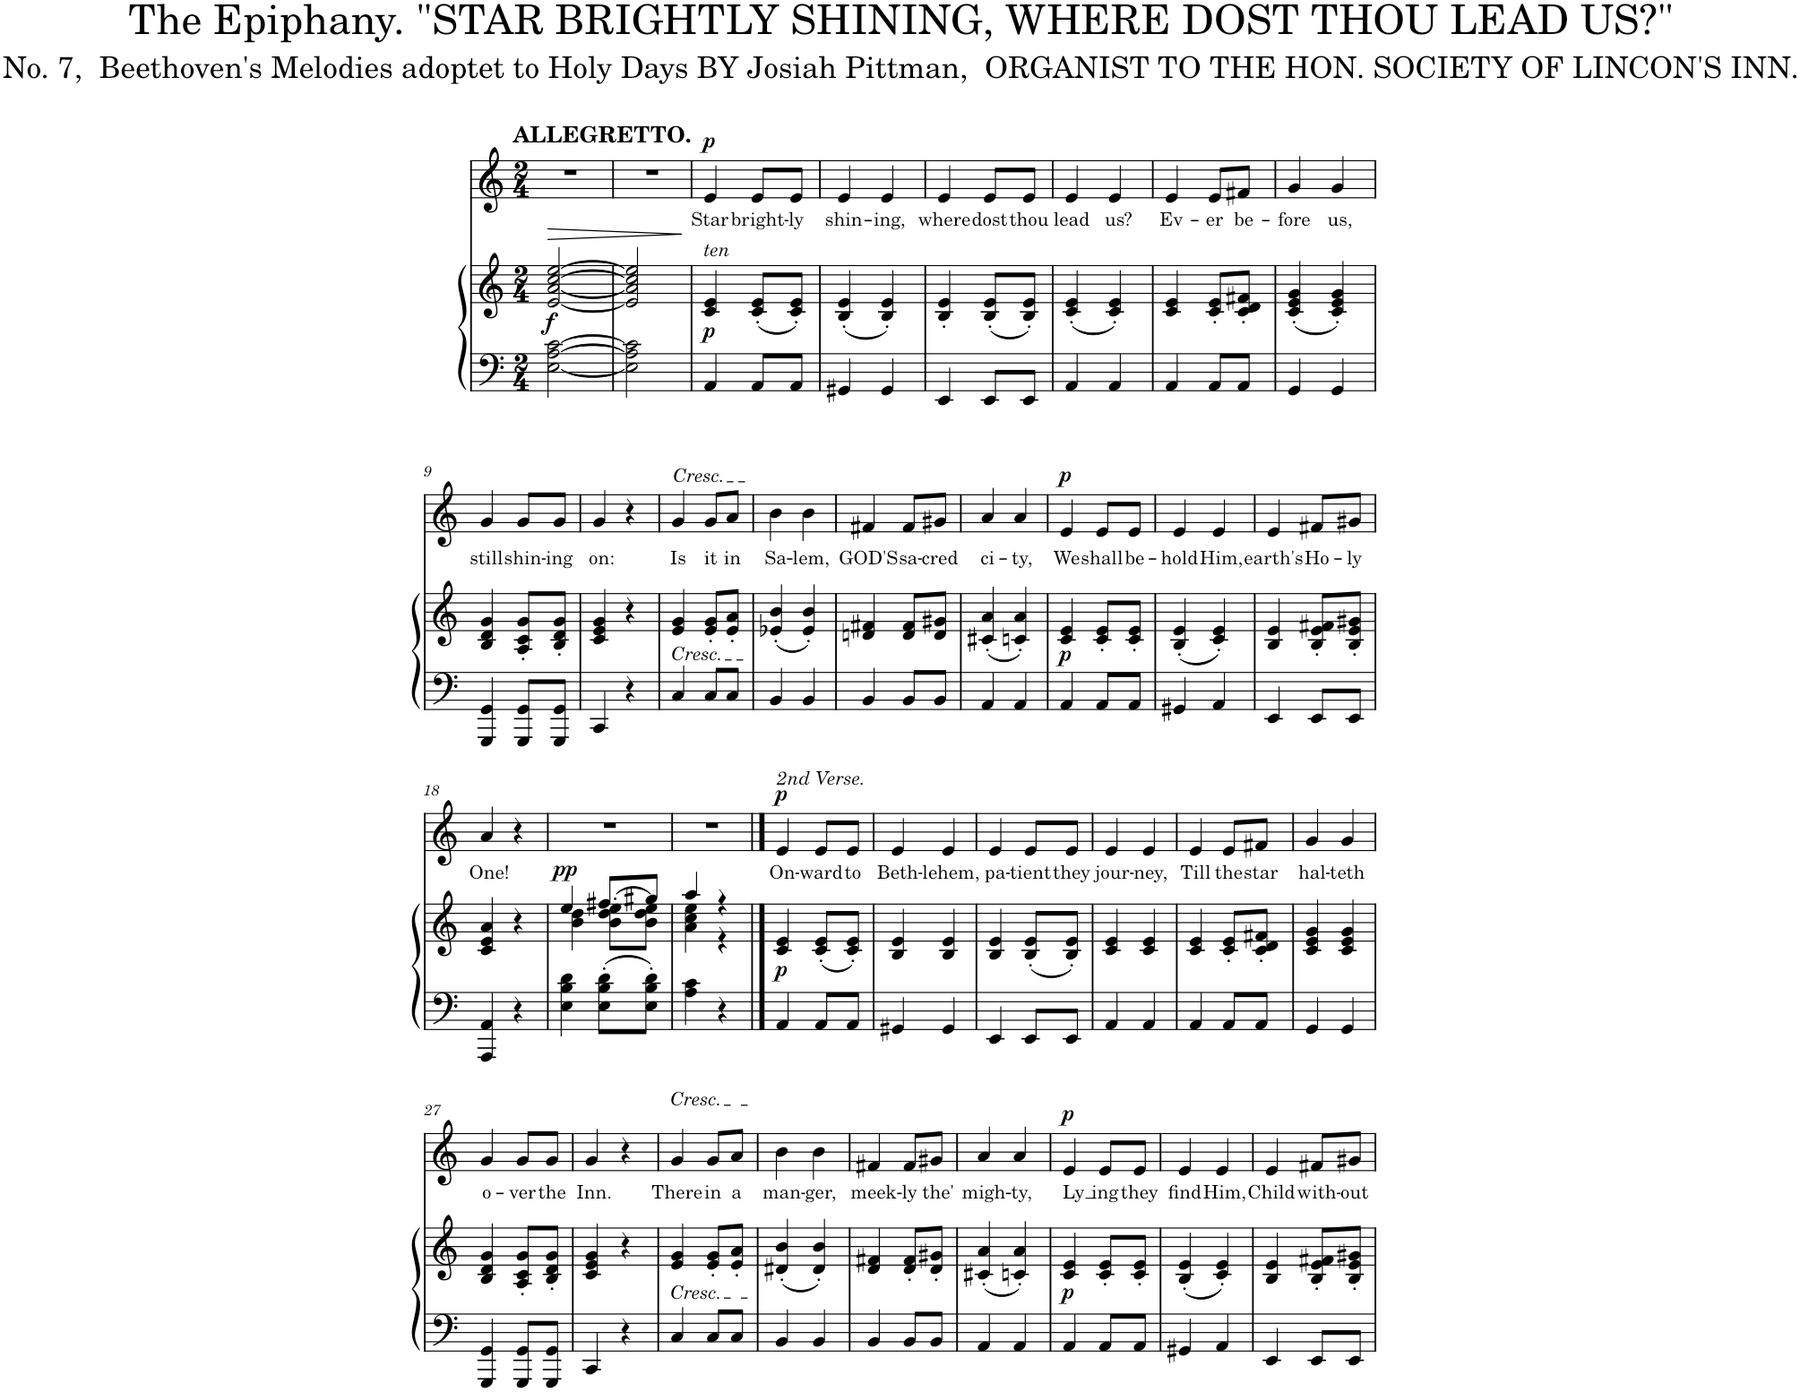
**kern	**kern	**dynam	**kern	**text	**dynam
*part2	*part2	*part2	*part1	*part1	*part1
*staff3	*staff2	*staff2/3	*staff1	*staff1	*staff1
*I"Piano	*	*	*I"Voice	*	*
*I'Pno	*	*	*	*	*
*clefF4	*clefG2	*	*clefG2	*	*
*k[]	*k[]	*	*k[]	*	*
*M2/4	*M2/4	*	*M2/4	*	*
=1	=1	=1	=1	=1	=1
!	!	!	!LO:TX:a:B:t=ALLEGRETTO.	!	!
!	!	!LO:HP:b	!	!	!
!	!	!LO:DY:n=1:b	!	!	!
[2E\ [2A\ [2c\	[2e/ [2a/ [2cc/ [2ee/	> f	2r	.	.
=2	=2	=2	=2	=2	=2
2E\] 2A\] 2c\]	2e/] 2a/] 2cc/] 2ee/]	.	2r	.	.
.	.	]	.	.	.
=3	=3	=3	=3	=3	=3
!	!LO:TX:a:i:t=ten	!	!	!	!
!	!	!LO:DY:b	!	!LO:LY:b	!LO:DY:a
4AA/	4c/ 4e/	p	4e/	Star	p
!	!	!	!	!LO:LY:b	!
8AA/L	(8c/' 8e/'L	.	8e/L	bright-	.
!	!	!	!	!LO:LY:b	!
8AA/J	8c/' 8e/'J)	.	8e/J	-ly	.
=4	=4	=4	=4	=4	=4
!	!	!	!	!LO:LY:b	!
4GG#X/	(4B/' 4e/'	.	4e/	shin-	.
!	!	!	!	!LO:LY:b	!
4GG#/	4B/' 4e/')	.	4e/	-ing,	.
=5	=5	=5	=5	=5	=5
!	!	!	!	!LO:LY:b	!
4EE/	4B/' 4e/'	.	4e/	where	.
!	!	!	!	!LO:LY:b	!
8EE/L	(8B/' 8e/'L	.	8e/L	dost	.
!	!	!	!	!LO:LY:b	!
8EE/J	8B/' 8e/'J)	.	8e/J	thou	.
=6	=6	=6	=6	=6	=6
!	!	!	!	!LO:LY:b	!
4AA/	(4c/' 4e/'	.	4e/	lead	.
!	!	!	!	!LO:LY:b	!
4AA/	4c/' 4e/')	.	4e/	us?	.
=7	=7	=7	=7	=7	=7
!	!	!	!	!LO:LY:b	!
4AA/	4c/ 4e/	.	4e/	Ev-	.
!	!	!	!	!LO:LY:b	!
8AA/L	8c/' 8e/'L	.	8e/L	-er	.
!	!	!	!	!LO:LY:b	!
8AA/J	8c/' 8d/' 8f#X/'J	.	8f#X/J	be-	.
=8	=8	=8	=8	=8	=8
!	!	!	!	!LO:LY:b	!
4GG/	(4c/' 4e/' 4g/'	.	4g/	-fore	.
!	!	!	!	!LO:LY:b	!
4GG/	4c/' 4e/' 4g/')	.	4g/	us,	.
!!LO:LB:g=z
=9	=9	=9	=9	=9	=9
!	!	!	!	!LO:LY:b	!
4GGG/ 4GG/	4B/ 4d/ 4g/	.	4g/	still	.
!	!	!	!	!LO:LY:b	!
8GGG/ 8GG/L	8A/' 8c/' 8g/'L	.	8g/L	shin-	.
!	!	!	!	!LO:LY:b	!
8GGG/ 8GG/J	8B/' 8d/' 8g/'J	.	8g/J	-ing	.
=10	=10	=10	=10	=10	=10
!	!	!	!	!LO:LY:b	!
4CC/	4c/ 4e/ 4g/	.	4g/	on:	.
4r	4r	.	4r	.	.
=11	=11	=11	=11	=11	=11
!	!	!	!LO:TX:a:i:t=Cresc.	!	!
!	!LO:TX:b:i:t=Cresc.	!	!	!	!
!	!	!	!	!LO:LY:b	!
4C/	4e/ 4g/	.	4g/	Is	.
!	!	!	!	!LO:LY:b	!
8C/L	8e/' 8g/'L	.	8g/L	it	.
!	!	!	!	!LO:LY:b	!
8C/J	8e/' 8a/'J	.	8a/J	in	.
=12	=12	=12	=12	=12	=12
!	!	!	!	!LO:LY:b	!
4BB/	(4e-X/' 4b/'	.	4b\	Sa-	.
!	!	!	!	!LO:LY:b	!
4BB/	4e-/' 4b/')	.	4b\	-lem,	.
=13	=13	=13	=13	=13	=13
!	!	!	!	!LO:LY:b	!
4BB/	4dn/ 4f#X/	.	4f#X/	GOD'S	.
!	!	!	!	!LO:LY:b	!
8BB/L	8d/ 8f#/L	.	8f#/L	sa-	.
!	!	!	!	!LO:LY:b	!
8BB/J	8d/ 8g#X/J	.	8g#X/J	-cred	.
=14	=14	=14	=14	=14	=14
!	!	!	!	!LO:LY:b	!
4AA/	(4c#X/' 4a/'	.	4a/	ci-	.
!	!	!	!	!LO:LY:b	!
4AA/	4cn/' 4a/')	.	4a/	-ty,	.
=15	=15	=15	=15	=15	=15
!	!	!LO:DY:b	!	!LO:LY:b	!LO:DY:a
4AA/	4c/ 4e/	p	4e/	We	p
!	!	!	!	!LO:LY:b	!
8AA/L	8c/' 8e/'L	.	8e/L	shall	.
!	!	!	!	!LO:LY:b	!
8AA/J	8c/' 8e/'J	.	8e/J	be-	.
=16	=16	=16	=16	=16	=16
!	!	!	!	!LO:LY:b	!
4GG#X/	(4B/' 4e/'	.	4e/	-hold	.
!	!	!	!	!LO:LY:b	!
4AA/	4c/' 4e/')	.	4e/	Him,	.
=17	=17	=17	=17	=17	=17
!	!	!	!	!LO:LY:b	!
4EE/	4B/ 4e/	.	4e/	earth's	.
!	!	!	!	!LO:LY:b	!
8EE/L	8B/' 8e/' 8f#X/'L	.	8f#X/L	Ho-	.
!	!	!	!	!LO:LY:b	!
8EE/J	8B/' 8e/' 8g#X/'J	.	8g#X/J	-ly	.
!!LO:LB:g=z
=18	=18	=18	=18	=18	=18
!	!	!	!	!LO:LY:b	!
4AAA/ 4AA/	4c/ 4e/ 4a/	.	4a/	One!	.
4r	4r	.	4r	.	.
=19	=19	=19	=19	=19	=19
*	*^	*	*	*	*
!	!	!	!LO:DY:a	!	!	!
4E\ 4B\ 4d\	4b\ 4dd\	4ee/	pp	2r	.	.
8E\' 8B\' 8d\'L	(>8b\'> 8dd\'> 8ee\'>L	8ff#X/L	.	.	.	.
8E\' 8B\' 8d\'J	8b\'> 8dd\'> 8ee\'>J)	8gg#X/J	.	.	.	.
=20	=20	=20	=20	=20	=20	=20
4A\ 4c\	4a\ 4cc\ 4ee\	4aa/	.	2r	.	.
4r	4r	4r	.	.	.	.
==21	==21	==21	==21	==21	==21	==21
!	!	!	!	!LO:TX:a:i:t=2nd Verse.	!	!
!	!	!	!LO:DY:b	!	!LO:LY:b	!LO:DY:a
*	*v	*v	*	*	*	*
4AA/	4c/ 4e/	p	4e/	On-	p
!	!	!	!	!LO:LY:b	!
8AA/L	(8c/' 8e/'L	.	8e/L	-ward	.
!	!	!	!	!LO:LY:b	!
8AA/J	8c/' 8e/'J)	.	8e/J	to	.
=22	=22	=22	=22	=22	=22
!	!	!	!	!LO:LY:b	!
4GG#X/	4B/ 4e/	.	4e/	Beth-	.
!	!	!	!	!LO:LY:b	!
4GG#/	4B/ 4e/	.	4e/	-lehem,	.
=23	=23	=23	=23	=23	=23
!	!	!	!	!LO:LY:b	!
4EE/	4B/ 4e/	.	4e/	pa-	.
!	!	!	!	!LO:LY:b	!
8EE/L	(8B/' 8e/'L	.	8e/L	-tient	.
!	!	!	!	!LO:LY:b	!
8EE/J	8B/' 8e/'J)	.	8e/J	they	.
=24	=24	=24	=24	=24	=24
!	!	!	!	!LO:LY:b	!
4AA/	4c/ 4e/	.	4e/	jour-	.
!	!	!	!	!LO:LY:b	!
4AA/	4c/ 4e/	.	4e/	-ney,	.
=25	=25	=25	=25	=25	=25
!	!	!	!	!LO:LY:b	!
4AA/	4c/ 4e/	.	4e/	Till	.
!	!	!	!	!LO:LY:b	!
8AA/L	8c/' 8e/'L	.	8e/L	the	.
!	!	!	!	!LO:LY:b	!
8AA/J	8c/' 8d/' 8f#X/'J	.	8f#X/J	star	.
=26	=26	=26	=26	=26	=26
!	!	!	!	!LO:LY:b	!
4GG/	4c/ 4e/ 4g/	.	4g/	hal-	.
!	!	!	!	!LO:LY:b	!
4GG/	4c/ 4e/ 4g/	.	4g/	-teth	.
!!LO:LB:g=z
=27	=27	=27	=27	=27	=27
!	!	!	!	!LO:LY:b	!
4GGG/ 4GG/	4B/ 4d/ 4g/	.	4g/	o-	.
!	!	!	!	!LO:LY:b	!
8GGG/ 8GG/L	8A/' 8c/' 8g/'L	.	8g/L	-ver	.
!	!	!	!	!LO:LY:b	!
8GGG/ 8GG/J	8B/' 8d/' 8g/'J	.	8g/J	the	.
=28	=28	=28	=28	=28	=28
!	!	!	!	!LO:LY:b	!
4CC/	4c/ 4e/ 4g/	.	4g/	Inn.	.
4r	4r	.	4r	.	.
=29	=29	=29	=29	=29	=29
!	!	!	!LO:TX:a:i:t=Cresc.	!	!
!	!LO:TX:b:i:t=Cresc.	!	!	!	!
!	!	!	!	!LO:LY:b	!
4C/	4e/ 4g/	.	4g/	There	.
!	!	!	!	!LO:LY:b	!
8C/L	8e/' 8g/'L	.	8g/L	in	.
!	!	!	!	!LO:LY:b	!
8C/J	8e/' 8a/'J	.	8a/J	a	.
=30	=30	=30	=30	=30	=30
!	!	!	!	!LO:LY:b	!
4BB/	(4d#X/' 4b/'	.	4b\	man-	.
!	!	!	!	!LO:LY:b	!
4BB/	4d#/' 4b/')	.	4b\	-ger,	.
=31	=31	=31	=31	=31	=31
!	!	!	!	!LO:LY:b	!
4BB/	4d/ 4f#X/	.	4f#X/	meek-	.
!	!	!	!	!LO:LY:b	!
8BB/L	8d/' 8f#/'L	.	8f#/L	-ly	.
!	!	!	!	!LO:LY:b	!
8BB/J	8d/' 8g#X/'J	.	8g#X/J	the'	.
=32	=32	=32	=32	=32	=32
!	!	!	!	!LO:LY:b	!
4AA/	(4c#X/' 4a/'	.	4a/	migh-	.
!	!	!	!	!LO:LY:b	!
4AA/	4cn/' 4a/')	.	4a/	-ty,	.
=33	=33	=33	=33	=33	=33
!	!	!LO:DY:b	!	!LO:LY:b	!LO:DY:a
4AA/	4c/ 4e/	p	4e/	Ly	p
!	!	!	!	!LO:LY:b	!
8AA/L	8c/' 8e/'L	.	8e/L	ing	.
!	!	!	!	!LO:LY:b	!
8AA/J	8c/' 8e/'J	.	8e/J	they	.
=34	=34	=34	=34	=34	=34
!	!	!	!	!LO:LY:b	!
4GG#X/	(4B/' 4e/'	.	4e/	find	.
!	!	!	!	!LO:LY:b	!
4AA/	4c/' 4e/')	.	4e/	Him,	.
=35	=35	=35	=35	=35	=35
!	!	!	!	!LO:LY:b	!
4EE/	4B/ 4e/	.	4e/	Child	.
!	!	!	!	!LO:LY:b	!
8EE/L	8B/' 8e/' 8f#X/'L	.	8f#X/L	with-	.
!	!	!	!	!LO:LY:b	!
8EE/J	8B/' 8e/' 8g#X/'J	.	8g#X/J	-out	.
=	=	=	=	=	=
*-	*-	*-	*-	*-	*-
